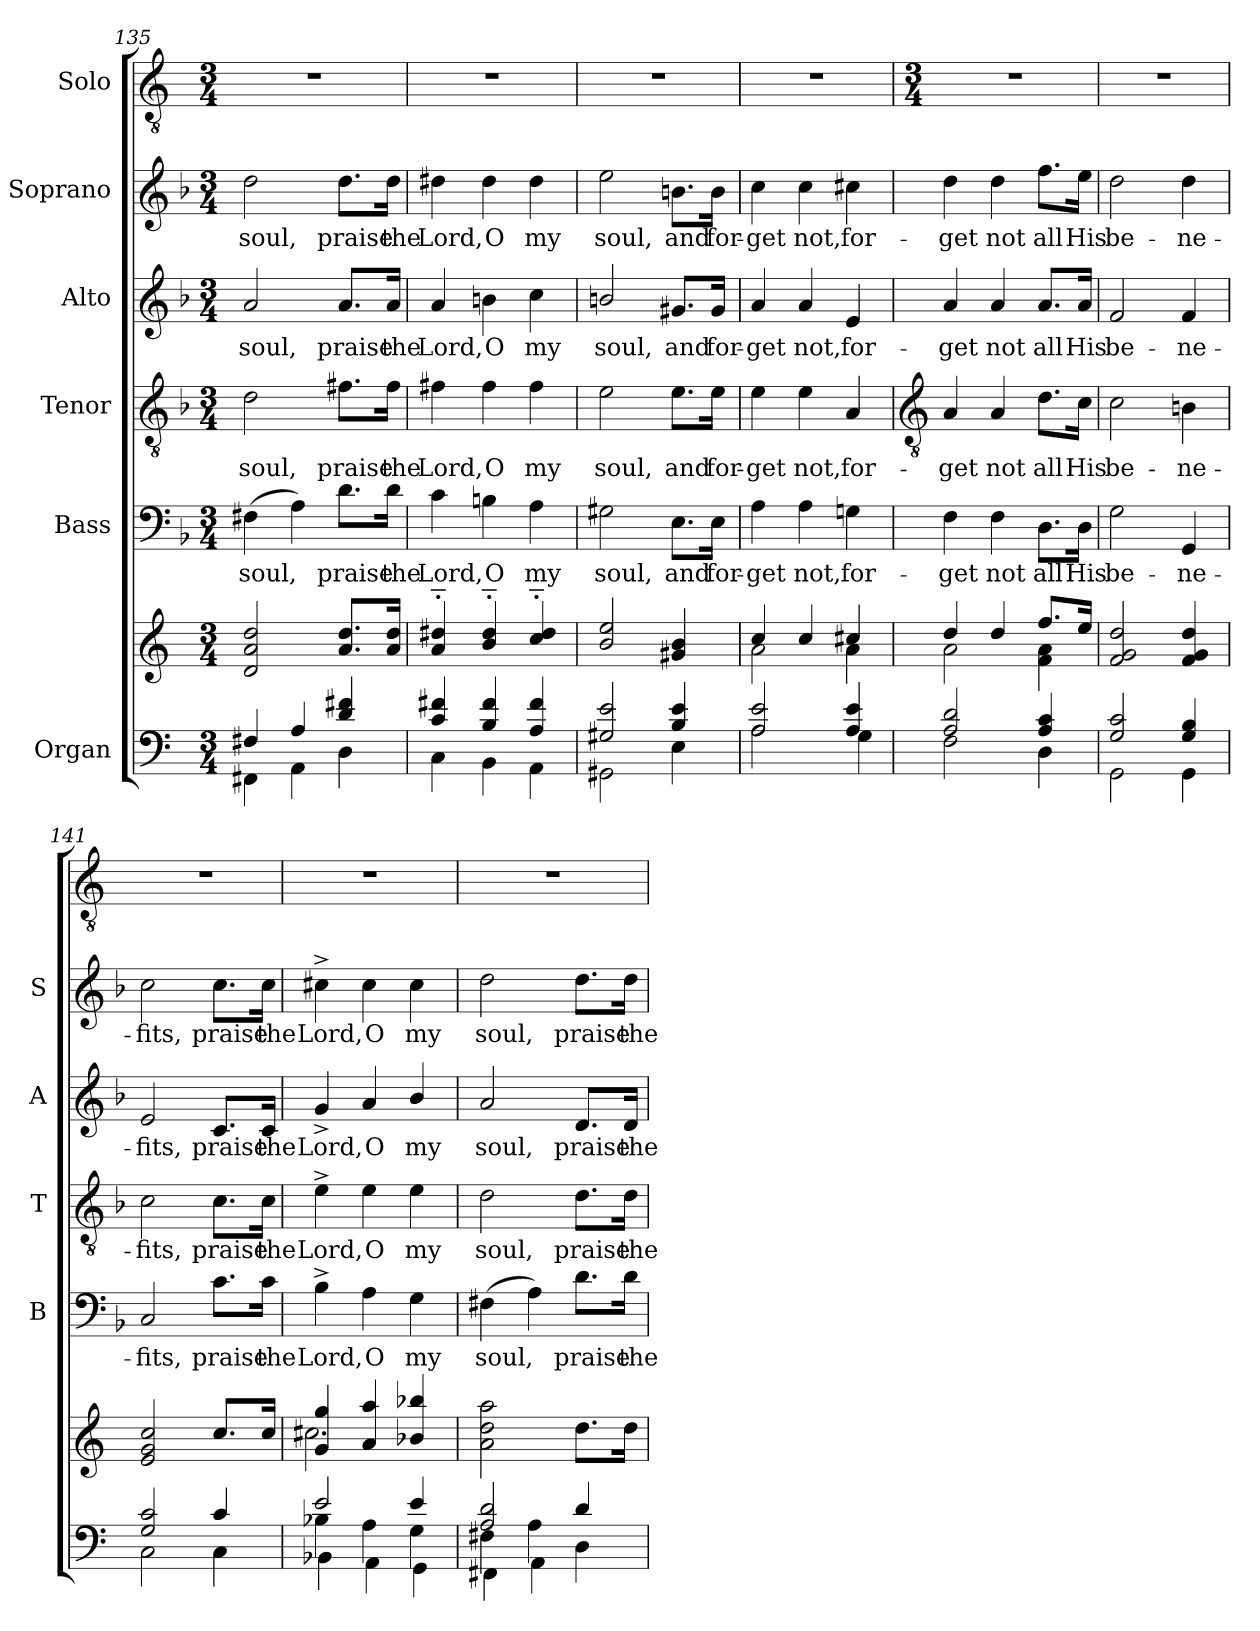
**kern	**kern	**kern	**text	**kern	**text	**kern	**text	**kern	**text	**kern
*part6	*part6	*part5	*part5	*part4	*part4	*part3	*part3	*part2	*part2	*part1
*staff7	*staff6	*staff5	*staff5	*staff4	*staff4	*staff3	*staff3	*staff2	*staff2	*staff1
*I"Organ	*	*I"Bass	*	*I"Tenor	*	*I"Alto	*	*I"Soprano	*	*I"Solo
*	*	*I'B	*	*I'T	*	*I'A	*	*I'S	*	*
*clefF4	*clefG2	*clefF4	*	*clefGv2	*	*clefG2	*	*clefG2	*	*clefGv2
*k[]	*k[]	*k[b-]	*	*k[b-]	*	*k[b-]	*	*k[b-]	*	*k[]
*C:	*C:	*F:	*	*F:	*	*F:	*	*F:	*	*C:
*M3/4	*M3/4	*M3/4	*	*M3/4	*	*M3/4	*	*M3/4	*	*M3/4
=135	=135	=135	=135	=135	=135	=135	=135	=135	=135	=135
*^	*^	*	*	*	*	*	*	*	*	*
!	!	!	!LO:N:vis=1	!	!LO:LY:b	!	!LO:LY:b	!	!LO:LY:b	!	!LO:LY:b	!
4F#X/	4FF#X\	2d 2a 2dd	2.ryy	(>4F#X	soul,	2d	soul,	2a	soul,	2dd	soul,	2.r
4A/	4AA\	.	.	4A)	.	.	.	.	.	.	.	.
!	!	!	!	!	!LO:LY:b	!	!LO:LY:b	!	!LO:LY:b	!	!LO:LY:b	!
4d/ 4f#X/	4D\	8.a 8.ddL	.	8.d\L	praise	8.f#X\L	praise	8.a/L	praise	8.dd\L	praise	.
!	!	!	!	!	!LO:LY:b	!	!LO:LY:b	!	!LO:LY:b	!	!LO:LY:b	!
.	.	16a 16ddJ	.	16d\Jk	the	16f#\Jk	the	16a/Jk	the	16dd\Jk	the	.
=136	=136	=136	=136	=136	=136	=136	=136	=136	=136	=136	=136	=136
!	!	!	!LO:N:vis=1	!	!LO:LY:b	!	!LO:LY:b	!	!LO:LY:b	!	!LO:LY:b	!
4c/ 4f#X/	4C\	4a'~ 4dd#X'~	2.ryy	4c	Lord,	4f#X	Lord,	4a	Lord,	4dd#X	Lord,	2.r
!	!	!	!	!	!LO:LY:b	!	!LO:LY:b	!	!LO:LY:b	!	!LO:LY:b	!
4B/ 4f#/	4BB\	4b'~ 4dd#'~	.	4Bn	O	4f#	O	4bn	O	4dd#	O	.
!	!	!	!	!	!LO:LY:b	!	!LO:LY:b	!	!LO:LY:b	!	!LO:LY:b	!
4A/ 4f#/	4AA\	4cc'~ 4dd#'~	.	4A	my	4f#	my	4cc	my	4dd#	my	.
=137	=137	=137	=137	=137	=137	=137	=137	=137	=137	=137	=137	=137
!	!	!	!LO:N:vis=1	!	!LO:LY:b	!	!LO:LY:b	!	!LO:LY:b	!	!LO:LY:b	!
2G#X/ 2e/	2GG#X\	2b 2ee	2.ryy	2G#X	soul,	2e	soul,	2bn/	soul,	2ee	soul,	2.r
!	!	!	!	!	!LO:LY:b	!	!LO:LY:b	!	!LO:LY:b	!	!LO:LY:b	!
4B/ 4e/	4E\	4g#X 4b	.	8.E\L	and	8.e\L	and	8.g#X/L	and	8.bn\L	and	.
!	!	!	!	!	!LO:LY:b	!	!LO:LY:b	!	!LO:LY:b	!	!LO:LY:b	!
.	.	.	.	16E\Jk	for-	16e\Jk	for-	16g#/Jk	for-	16b\Jk	for-	.
=138	=138	=138	=138	=138	=138	=138	=138	=138	=138	=138	=138	=138
!	!	!	!	!	!LO:LY:b	!	!LO:LY:b	!	!LO:LY:b	!	!LO:LY:b	!
2A/ 2e/	2A\	4cc/	2a\	4A	-get	4e	-get	4a	-get	4cc	-get	2.r
!	!	!	!	!	!LO:LY:b	!	!LO:LY:b	!	!LO:LY:b	!	!LO:LY:b	!
.	.	4cc/	.	4A	not,	4e	not,	4a	not,	4cc	not,	.
!	!	!	!	!	!LO:LY:b	!	!LO:LY:b	!	!LO:LY:b	!	!LO:LY:b	!
4A/ 4e/	4G\	4cc#X/	4a\	4Gn	for-	4A	for-	4e	for-	4cc#X	for-	.
*v	*v	*	*	*	*	*	*	*	*	*	*	*
!!LO:LB:g=z
=139	=139	=139	=139	=139	=139	=139	=139	=139	=139	=139	=139
*	*	*	*	*	*clefGv2	*	*	*	*	*	*
*	*	*	*	*	*	*	*	*	*	*	*M3/4
*^	*	*	*	*	*	*	*	*	*	*	*
!	!LO:N:vis=1	!	!	!	!LO:LY:b	!	!LO:LY:b	!	!LO:LY:b	!	!LO:LY:b	!
*	*^	*	*	*	*	*	*	*	*	*	*	*
2A/ 2d/	2.ryy	2F\	4dd/	2a\	4F	-get	4A	-get	4a	-get	4dd	-get	2.r
!	!	!	!	!	!	!LO:LY:b	!	!LO:LY:b	!	!LO:LY:b	!	!LO:LY:b	!
.	.	.	4dd/	.	4F	not	4A	not	4a	not	4dd	not	.
!	!	!	!	!	!	!LO:LY:b	!	!LO:LY:b	!	!LO:LY:b	!	!LO:LY:b	!
4A/ 4c/	.	4D\	8.ff/L	4f\ 4a\	8.D\L	all	8.d\L	all	8.a/L	all	8.ff\L	all	.
!	!	!	!	!	!	!LO:LY:b	!	!LO:LY:b	!	!LO:LY:b	!	!LO:LY:b	!
.	.	.	16ee/J	.	16D\Jk	His	16c\Jk	His	16a/Jk	His	16ee\Jk	His	.
=140	=140	=140	=140	=140	=140	=140	=140	=140	=140	=140	=140	=140	=140
!	!LO:N:vis=1	!	!	!LO:N:vis=1	!	!LO:LY:b	!	!LO:LY:b	!	!LO:LY:b	!	!LO:LY:b	!
2G/ 2c/	2.ryy	2GG\	2f/ 2g/ 2dd/	2.ryy	2G	be-	2c	be-	2f	be-	2dd	be-	2.r
!	!	!	!	!	!	!LO:LY:b	!	!LO:LY:b	!	!LO:LY:b	!	!LO:LY:b	!
4G/ 4B/	.	4GG\	4f/ 4g/ 4dd/	.	4GG	-ne-	4Bn	-ne-	4f	-ne-	4dd	-ne-	.
=141	=141	=141	=141	=141	=141	=141	=141	=141	=141	=141	=141	=141	=141
!	!LO:N:vis=1	!	!	!	!	!LO:LY:b	!	!LO:LY:b	!	!LO:LY:b	!	!LO:LY:b	!
2G/ 2c/	2.ryy	2C\	2e/ 2g/ 2cc/	2.ryy	2C	-fits,	2c	-fits,	2e	-fits,	2cc	-fits,	2.r
!	!	!	!	!	!	!LO:LY:b	!	!LO:LY:b	!	!LO:LY:b	!	!LO:LY:b	!
4c/	.	4C\	8.cc/L	.	8.c\L	praise	8.c\L	praise	8.c/L	praise	8.cc\L	praise	.
!	!	!	!	!	!	!LO:LY:b	!	!LO:LY:b	!	!LO:LY:b	!	!LO:LY:b	!
.	.	.	16cc/J	.	16c\Jk	the	16c\Jk	the	16c/Jk	the	16cc\Jk	the	.
=142	=142	=142	=142	=142	=142	=142	=142	=142	=142	=142	=142	=142	=142
!	!	!	!	!	!	!LO:LY:b	!	!LO:LY:b	!	!LO:LY:b	!	!LO:LY:b	!
2e/	4B-X\	4BB-X\	4g/ 4gg/	2.cc#X\	4B-^	Lord,	4e^	Lord,	4g^	Lord,	4cc#X^	Lord,	2.r
!	!	!	!	!	!	!LO:LY:b	!	!LO:LY:b	!	!LO:LY:b	!	!LO:LY:b	!
.	4A\	4AA\	4a/ 4aa/	.	4A	O	4e	O	4a	O	4cc#	O	.
!	!	!	!	!	!	!LO:LY:b	!	!LO:LY:b	!	!LO:LY:b	!	!LO:LY:b	!
4e/	4G\	4GG\	4b-X/ 4bb-X/	.	4G	my	4e	my	4b-/	my	4cc#	my	.
=143	=143	=143	=143	=143	=143	=143	=143	=143	=143	=143	=143	=143	=143
!	!	!	!	!	!	!LO:LY:b	!	!LO:LY:b	!	!LO:LY:b	!	!LO:LY:b	!
2A/ 2d/	4F#X\	4FF#X\	2ryy	2a\ 2dd\ 2aa\	(>4F#X	soul,	2d	soul,	2a	soul,	2dd	soul,	2.r
.	4A\	4AA\	.	.	4A)	.	.	.	.	.	.	.	.
!	!	!	!	!	!	!LO:LY:b	!	!LO:LY:b	!	!LO:LY:b	!	!LO:LY:b	!
4d/	4ryy	4D\	8.ryy	8.dd\L	8.d\L	praise	8.d\L	praise	8.d/L	praise	8.dd\L	praise	.
!	!	!	!	!	!	!LO:LY:b	!	!LO:LY:b	!	!LO:LY:b	!	!LO:LY:b	!
.	.	.	16ryy	16dd\J	16d\Jk	the	16d\Jk	the	16d/Jk	the	16dd\Jk	the	.
*v	*v	*v	*	*	*	*	*	*	*	*	*	*	*
*	*v	*v	*	*	*	*	*	*	*	*	*
=	=	=	=	=	=	=	=	=	=	=
*-	*-	*-	*-	*-	*-	*-	*-	*-	*-	*-
